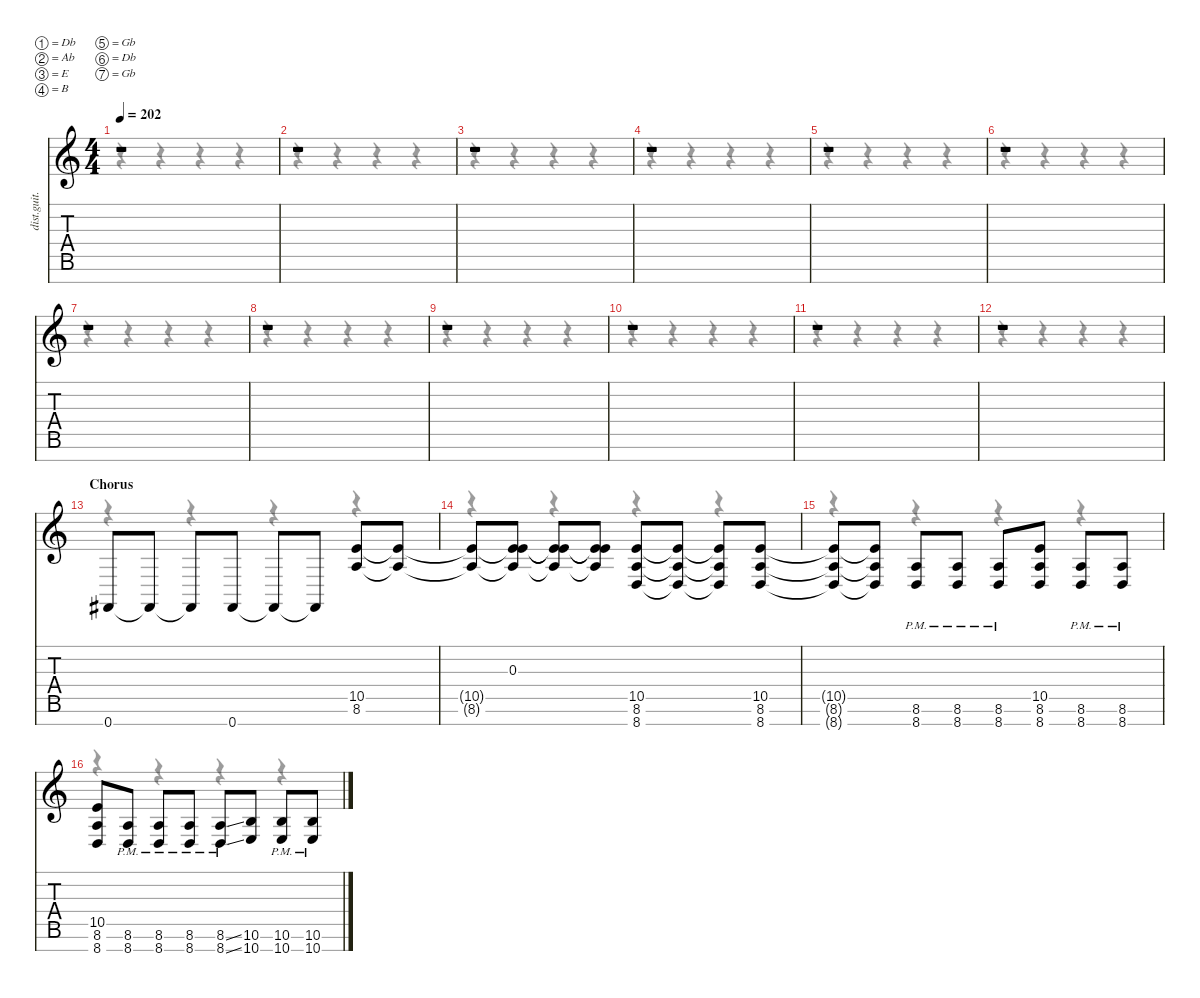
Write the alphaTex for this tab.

\defaultSystemsLayout 4
\hideDynamics
\bracketExtendMode nobrackets
\track ("Sean Price" "dist.guit.") {instrument distortionguitar}
\staff {score tabs}
\tuning (Db4 Ab3 E3 B2 Gb2 Db2 Gb1)
\voice
\ts (4 4)
\tempo 202
\clef g2
\ks c
r.1{dy f beam Up} |
r.1{beam Up} |
r.1{beam Up} |
r.1{beam Up} |
r.1{beam Up} |
r.1{beam Up} |
r.1{beam Up} |
r.1{beam Up} |
r.1{beam Up} |
r.1{beam Up} |
r.1{beam Up} |
r.1{beam Up} |
\section ("" "Chorus")
0.7{acc #}.8{beam Up} 0.7{t acc #}.8{beam Up} 0.7{t acc #}.8{beam Up} 0.7{acc #}.8{beam Up} 0.7{t acc #}.8{beam Up} 0.7{t acc #}.8{beam Up} (10.5 8.6).8{beam Up} (10.5{t} 8.6{t}).8{beam Up} |
(10.5{t} 8.6{t}).8{beam Up} (0.3 10.5{t} 8.6{t}).8{beam Up} (0.3{t} 10.5{t} 8.6{t}).8{beam Up} (0.3{t} 10.5{t} 8.6{t}).8{beam Up} (10.5 8.6 8.7).8{beam Up} (10.5{t} 8.6{t} 8.7{t}).8{beam Up} (10.5{t} 8.6{t} 8.7{t}).8{beam Up} (10.5 8.6 8.7).8{beam Up} |
(10.5{t} 8.6{t} 8.7{t}).8{beam Up} (10.5{t} 8.6{t} 8.7{t}).8{beam Up} (8.6{pm} 8.7{pm}).8{beam Up} (8.6{pm} 8.7{pm}).8{beam Up} (8.6{pm} 8.7{pm}).8{beam Up} (10.5 8.6 8.7).8{beam Up} (8.6{pm} 8.7{pm}).8{beam Up} (8.6{pm} 8.7{pm}).8{beam Up} |
(10.5 8.6 8.7).8{beam Up} (8.6{pm} 8.7{pm}).8{beam Up} (8.6{pm} 8.7{pm}).8{beam Up} (8.6{pm} 8.7{pm}).8{beam Up} (8.6{ss} 8.7{ss pm}).8{beam Up} (10.6 10.7).8{beam Up} (10.6{pm} 10.7{pm}).8{beam Up} (10.6{pm} 10.7{pm}).8{beam Up}
\voice
\clef g2
\ottava regular
\simile none
\ks c
r.4{dy mf beam Down} r.4{beam Down} r.4{beam Down} r.4{beam Down} |
r.4{beam Down} r.4{beam Down} r.4{beam Down} r.4{beam Down} |
r.4{beam Down} r.4{beam Down} r.4{beam Down} r.4{beam Down} |
r.4{beam Down} r.4{beam Down} r.4{beam Down} r.4{beam Down} |
r.4{beam Down} r.4{beam Down} r.4{beam Down} r.4{beam Down} |
r.4{beam Down} r.4{beam Down} r.4{beam Down} r.4{beam Down} |
r.4{beam Down} r.4{beam Down} r.4{beam Down} r.4{beam Down} |
r.4{beam Down} r.4{beam Down} r.4{beam Down} r.4{beam Down} |
r.4{beam Down} r.4{beam Down} r.4{beam Down} r.4{beam Down} |
r.4{beam Down} r.4{beam Down} r.4{beam Down} r.4{beam Down} |
r.4{beam Down} r.4{beam Down} r.4{beam Down} r.4{beam Down} |
r.4{beam Down} r.4{beam Down} r.4{beam Down} r.4{beam Down} |
r.4{beam Down} r.4{beam Down} r.4{beam Down} r.4{beam Down} |
r.4{beam Down} r.4{beam Down} r.4{beam Down} r.4{beam Down} |
r.4{beam Down} r.4{beam Down} r.4{beam Down} r.4{beam Down} |
r.4{beam Down} r.4{beam Down} r.4{beam Down} r.4{beam Down}
